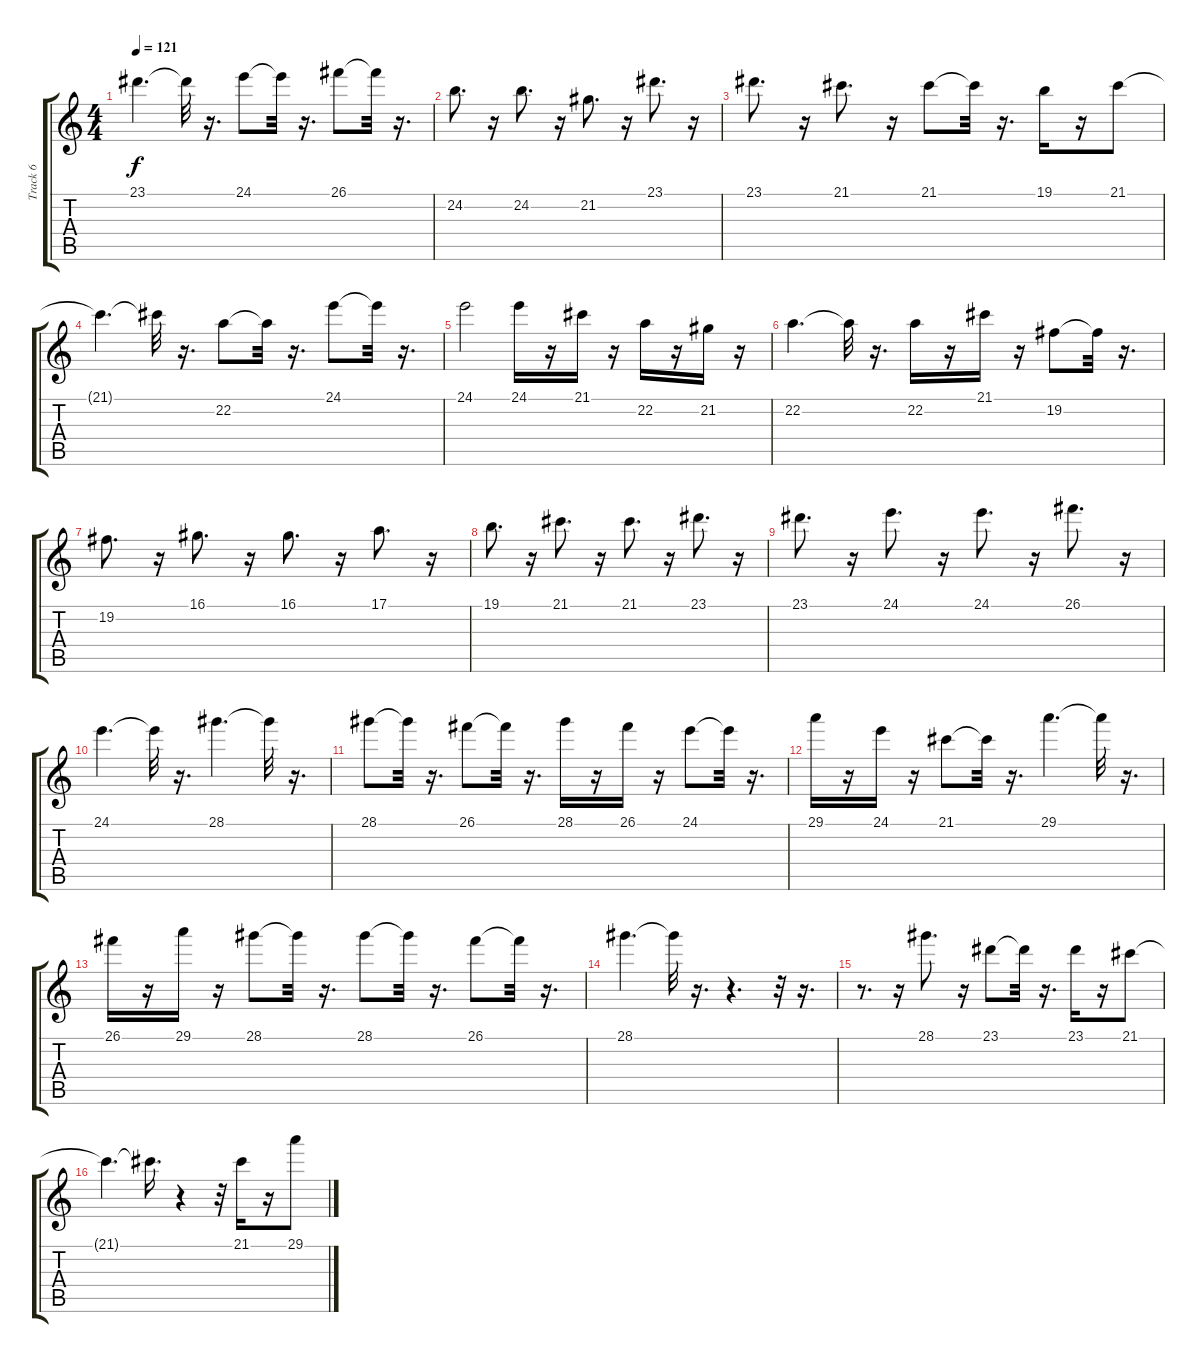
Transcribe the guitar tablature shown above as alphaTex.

\track ("Track 6" "Track 6") {instrument stringensemble2}
\staff {score tabs}
\tuning (E4 B3 G3 D3 A2 E2) {hide}
\ts (4 4)
\tempo 121
\clef g2
\ks c
23.1.4{d dy f} 23.1{t}.32 r.16{d} 24.1.8 24.1{t}.32 r.16{d} 26.1.8 26.1{t}.32 r.16{d} |
24.2.8{d} r.16 24.2.8{d} r.16 21.2.8{d} r.16 23.1.8{d} r.16 |
23.1.8{d} r.16 21.1.8{d} r.16 21.1.8 21.1{t}.32 r.16{d} 19.1.16 r.16 21.1.8 |
21.1{t}.4{d} 21.1{t}.32 r.16{d} 22.2.8 22.2{t}.32 r.16{d} 24.1.8 24.1{t}.32 r.16{d} |
24.1.2 24.1.16 r.16 21.1.16 r.16 22.2.16 r.16 21.2.16 r.16 |
22.2.4{d} 22.2{t}.32 r.16{d} 22.2.16 r.16 21.1.16 r.16 19.2.8 19.2{t}.32 r.16{d} |
19.2.8{d} r.16 16.1.8{d} r.16 16.1.8{d} r.16 17.1.8{d} r.16 |
19.1.8{d} r.16 21.1.8{d} r.16 21.1.8{d} r.16 23.1.8{d} r.16 |
23.1.8{d} r.16 24.1.8{d} r.16 24.1.8{d} r.16 26.1.8{d} r.16 |
24.1.4{d} 24.1{t}.32 r.16{d} 28.1.4{d} 28.1{t}.32 r.16{d} |
28.1.8 28.1{t}.32 r.16{d} 26.1.8 26.1{t}.32 r.16{d} 28.1.16 r.16 26.1.16 r.16 24.1.8 24.1{t}.32 r.16{d} |
29.1.16 r.16 24.1.16 r.16 21.1.8 21.1{t}.32 r.16{d} 29.1.4{d} 29.1{t}.32 r.16{d} |
26.1.16 r.16 29.1.16 r.16 28.1.8 28.1{t}.32 r.16{d} 28.1.8 28.1{t}.32 r.16{d} 26.1.8 26.1{t}.32 r.16{d} |
28.1.4{d} 28.1{t}.32 r.16{d} r.4{d} r.32 r.16{d} |
r.8{d} r.16 28.1.8{d} r.16 23.1.8 23.1{t}.32 r.16{d} 23.1.16 r.16 21.1.8 |
21.1{t}.4{d} 21.1{t}.16{d} r.4 r.32 21.1.16 r.16 29.1.8
